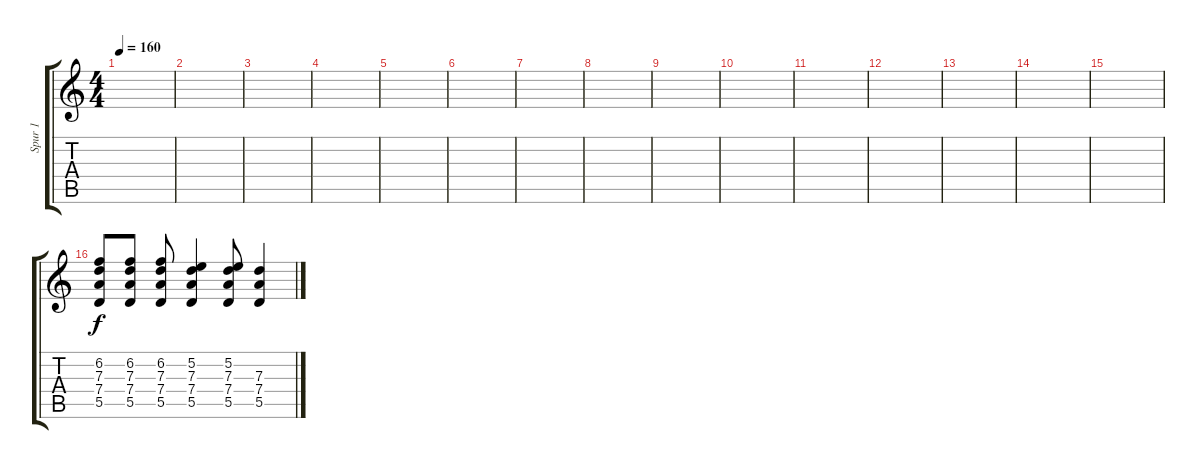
\track ("Spur 1" "Spur 1") {instrument electricguitarclean}
\staff {score tabs}
\tuning (E4 B3 G3 D3 A2 E2) {hide}
\ts (4 4)
\tempo 160
\clef g2
\ks c
|
|
|
|
|
|
|
|
|
|
|
|
|
|
|
(6.2 7.3 7.4 5.5).8 (6.2 7.3 7.4 5.5).8 (6.2 7.3 7.4 5.5).8 (5.2 7.3 7.4 5.5).4 (5.2 7.3 7.4 5.5).8 (7.3 7.4 5.5).4
